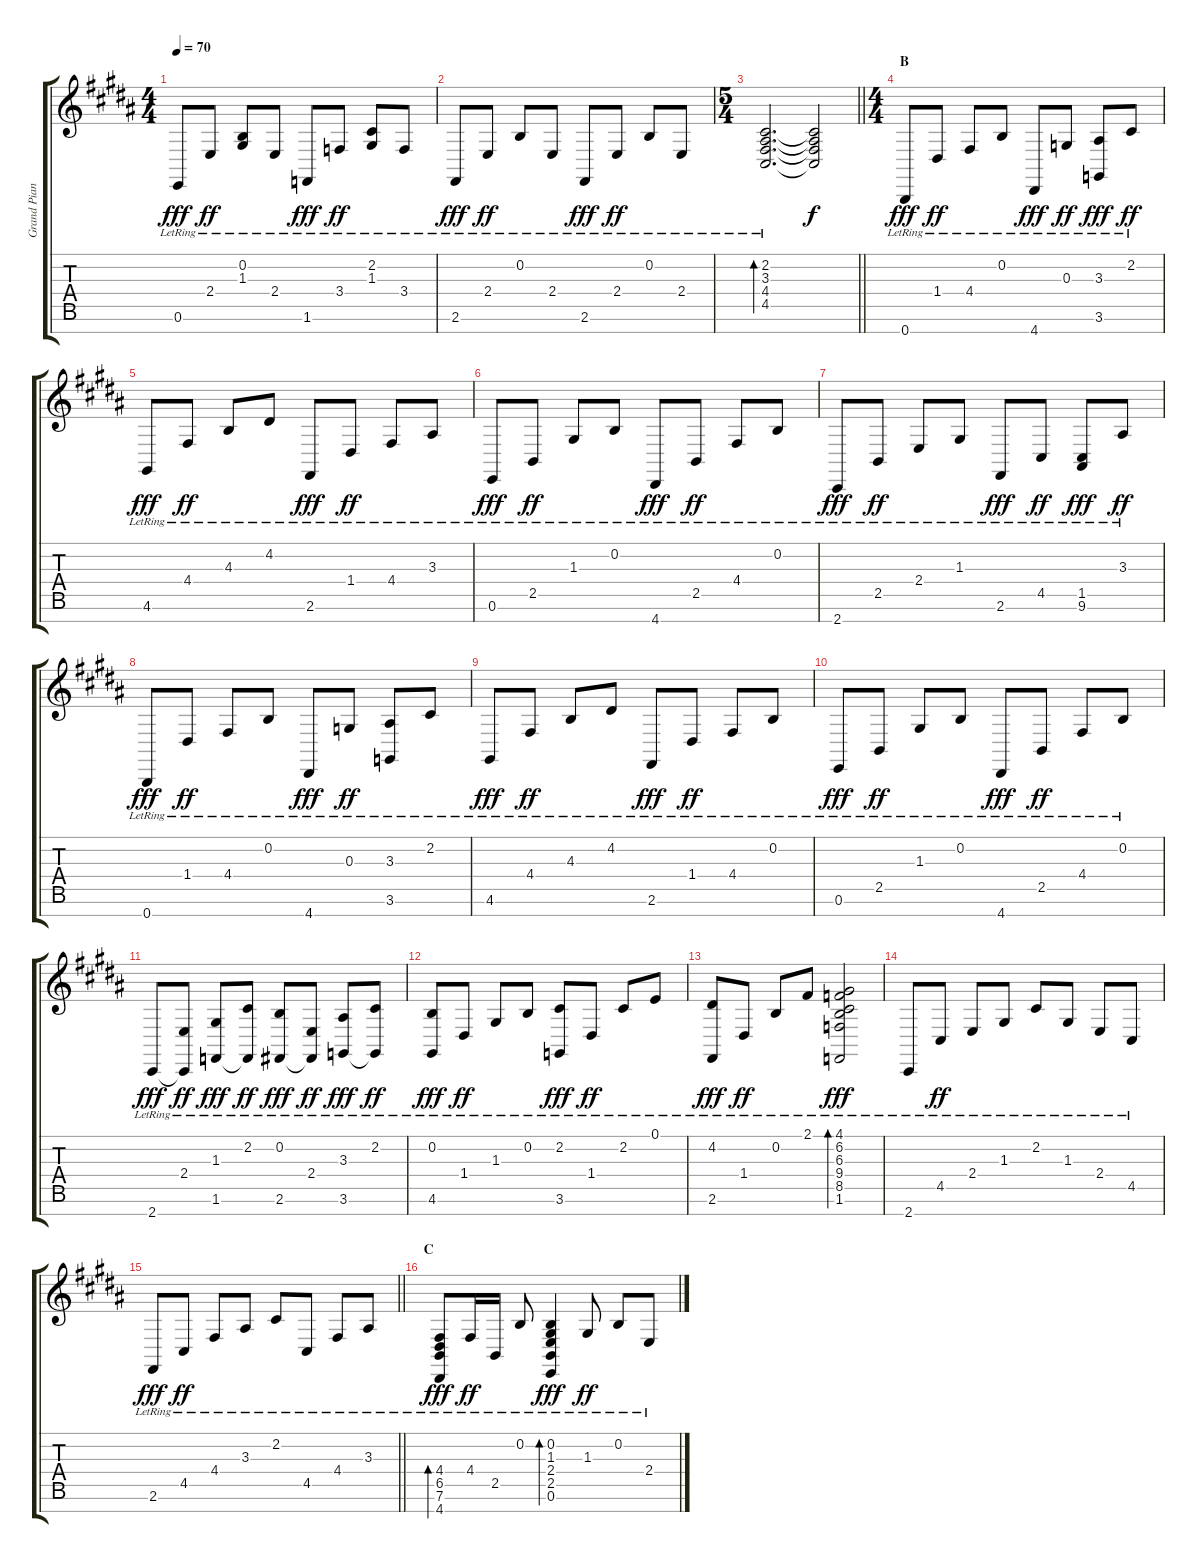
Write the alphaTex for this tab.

\track ("Grand Piano" "Grand Pian") {instrument acousticgrandpiano}
\staff {score tabs}
\tuning (E4 B3 G3 D3 A2 E2 B1) {hide}
\ts (4 4)
\tempo 70
\clef g2
\ks b
0.6{lr}.8{dy fff} 2.4{lr}.8{dy ff} (0.2{lr} 1.3{lr}).8 2.4{lr}.8 1.6{lr}.8{dy fff} 3.4{lr}.8{dy ff} (2.2{lr} 1.3{lr}).8 3.4{lr}.8 |
2.6{lr}.8{dy fff} 2.4{lr}.8{dy ff} 0.2{lr}.8 2.4{lr}.8 2.6{lr}.8{dy fff} 2.4{lr}.8{dy ff} 0.2{lr}.8 2.4{lr}.8 |
\ts (5 4)
\barLineRight lightlight
(2.2{lr} 3.3{lr} 4.4{lr} 4.5{lr}).2{d bd 240 volume 5} (2.2{t} 3.3{t} 4.4{t} 4.5{t}).2{dy f} |
\ts (4 4)
\section ("" "B")
0.7{lr}.8{dy fff volume 16} 1.4{lr}.8{dy ff} 4.4{lr}.8 0.2{lr}.8 4.7{lr}.8{dy fff} 0.3{lr}.8{dy ff} (3.3{lr} 3.6{lr}).8{dy fff} 2.2{lr}.8{dy ff} |
4.6{lr}.8{dy fff} 4.4{lr}.8{dy ff} 4.3{lr}.8 4.2{lr}.8 2.6{lr}.8{dy fff} 1.4{lr}.8{dy ff} 4.4{lr}.8 3.3{lr}.8 |
0.6{lr}.8{dy fff} 2.5{lr}.8{dy ff} 1.3{lr}.8 0.2{lr}.8 4.7{lr}.8{dy fff} 2.5{lr}.8{dy ff} 4.4{lr}.8 0.2{lr}.8 |
2.7{lr}.8{dy fff} 2.5{lr}.8{dy ff} 2.4{lr}.8 1.3{lr}.8 2.6{lr}.8{dy fff} 4.5{lr}.8{dy ff} (1.5{lr} 9.6{lr}).8{dy fff} 3.3{lr}.8{dy ff} |
0.7{lr}.8{dy fff} 1.4{lr}.8{dy ff} 4.4{lr}.8 0.2{lr}.8 4.7{lr}.8{dy fff} 0.3{lr}.8{dy ff} (3.3{lr} 3.6{lr}).8 2.2{lr}.8 |
4.6{lr}.8{dy fff} 4.4{lr}.8{dy ff} 4.3{lr}.8 4.2{lr}.8 2.6{lr}.8{dy fff} 1.4{lr}.8{dy ff} 4.4{lr}.8 0.2{lr}.8 |
0.6{lr}.8{dy fff} 2.5{lr}.8{dy ff} 1.3{lr}.8 0.2{lr}.8 4.7{lr}.8{dy fff} 2.5{lr}.8{dy ff} 4.4{lr}.8 0.2{lr}.8 |
2.7{lr}.8{dy fff} (2.4{lr} 2.7{t}).8{dy ff} (1.3{lr} 1.6{lr}).8{dy fff} (2.2{lr} 1.6{t}).8{dy ff} (0.2{lr} 2.6{lr}).8{dy fff} (2.4{lr} 2.6{t}).8{dy ff} (3.3{lr} 3.6{lr}).8{dy fff} (2.2{lr} 3.6{t}).8{dy ff} |
(0.2{lr} 4.6{lr}).8{dy fff} 1.4{lr}.8{dy ff} 1.3{lr}.8 0.2{lr}.8 (2.2{lr} 3.6{lr}).8{dy fff} 1.4{lr}.8{dy ff} 2.2{lr}.8 0.1{lr}.8 |
(4.2{lr} 2.6{lr}).8{dy fff} 1.4{lr}.8{dy ff} 0.2{lr}.8 2.1{lr}.8 (4.1{lr} 6.2{lr} 6.3{lr} 9.4{lr} 8.5{lr} 1.6{lr}).2{bd 30 dy fff} |
2.7{lr}.8 4.5{lr}.8{dy ff} 2.4{lr}.8 1.3{lr}.8 2.2{lr}.8 1.3{lr}.8 2.4{lr}.8 4.5{lr}.8 |
\barLineRight lightlight
2.6{lr}.8{dy fff} 4.5{lr}.8{dy ff} 4.4{lr}.8 3.3{lr}.8 2.2{lr}.8 4.5{lr}.8 4.4{lr}.8 3.3{lr}.8 |
\section ("" "C")
(4.4{lr} 6.5{lr} 7.6{lr} 4.7{lr}).8{bd 60 dy fff} 4.4{lr}.16{dy ff} 2.5{lr}.16 0.2{lr}.8 (0.2{lr} 1.3{lr} 2.4{lr} 2.5{lr} 0.6{lr}).4{bd 30 dy fff} 1.3{lr}.8{dy ff} 0.2{lr}.8 2.4{lr}.8
